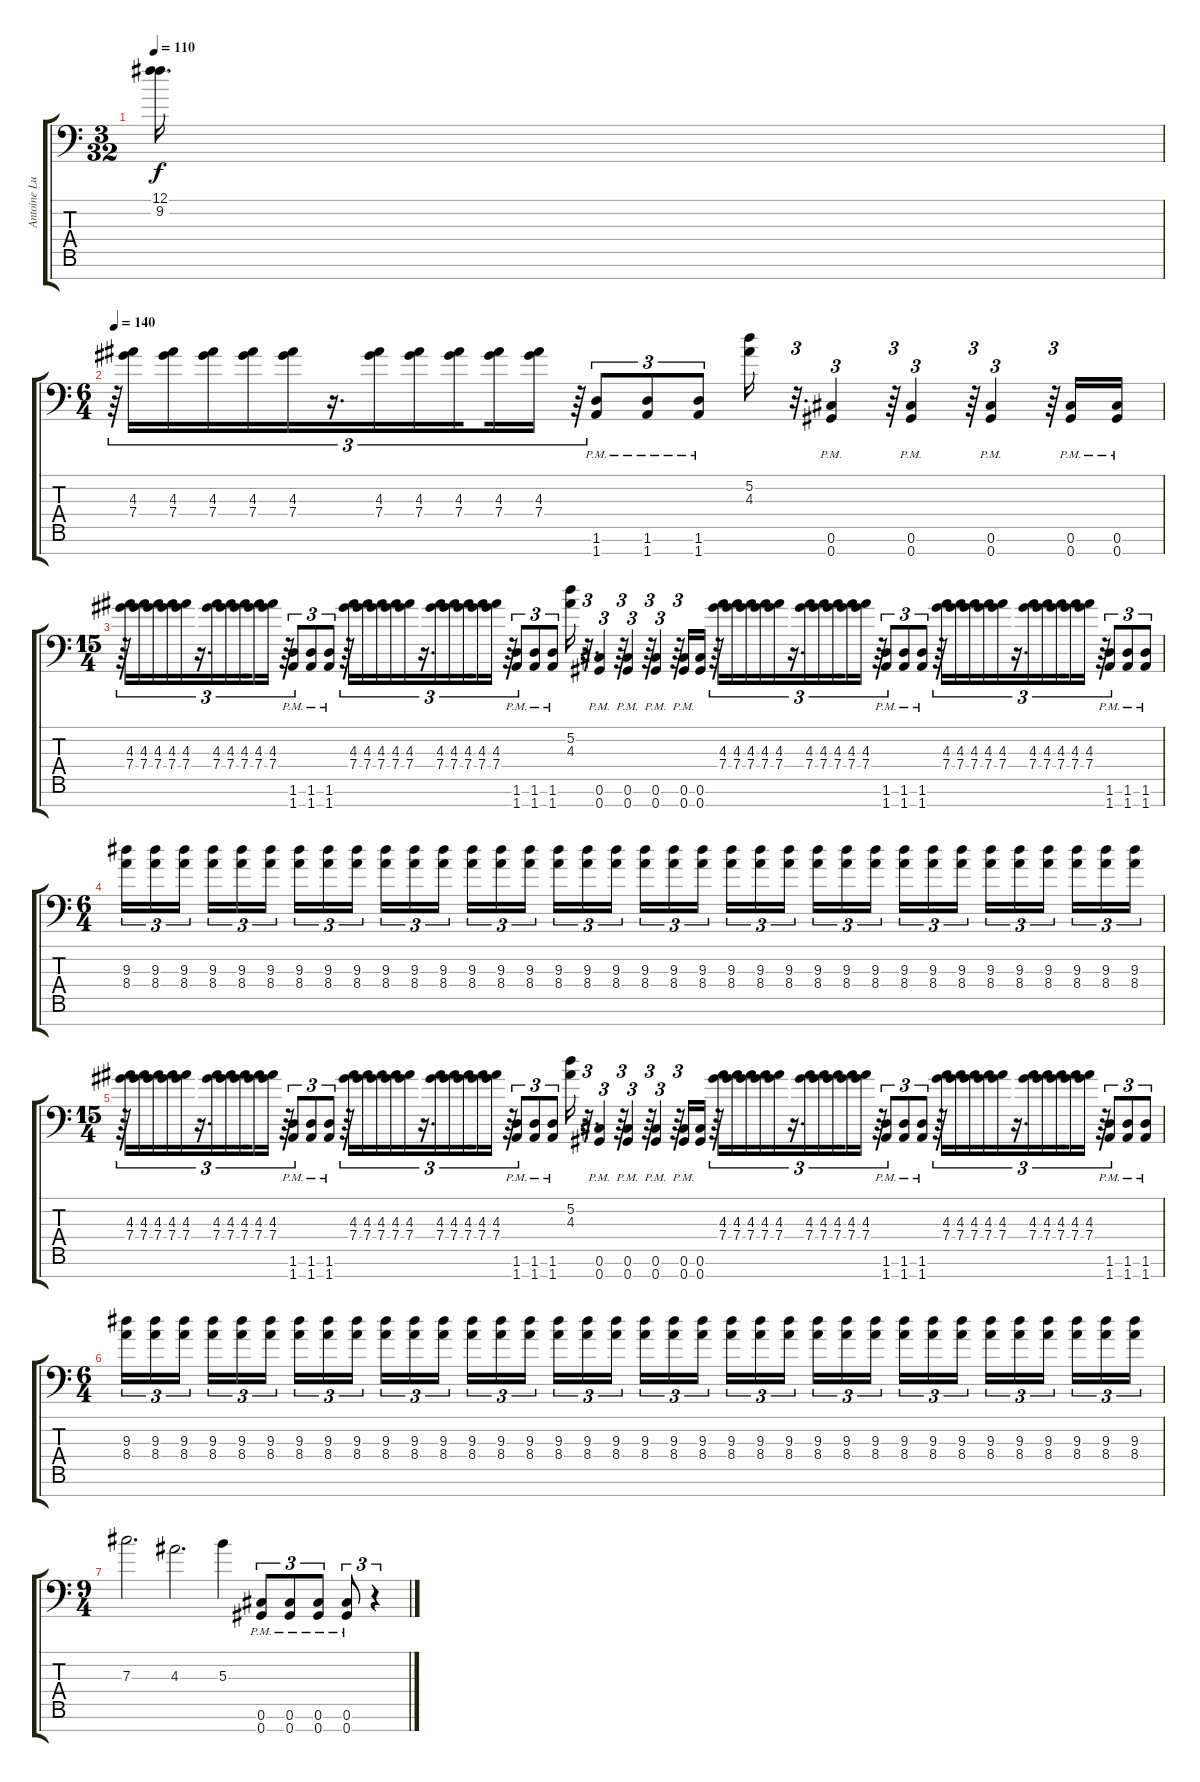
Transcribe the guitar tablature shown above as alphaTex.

\track ("Antoine Lussier" "Antoine Lu") {instrument distortionguitar}
\staff {score tabs}
\tuning (F3 A3 Gb3 Db3 Ab2 Db2 Ab1) {hide}
\ts (3 32)
\tempo 110
\clef f4
\ks c
(12.1{t} 9.2{t}).16{d dy f} |
\ts (6 4)
\tempo 140
r.64{tu (3 2) instrument distortionguitar} (4.3 7.4).16{tu (3 2) instrument distortionguitar} (4.3 7.4).16{tu (3 2)} (4.3 7.4).16{tu (3 2)} (4.3 7.4).16{tu (3 2)} (4.3 7.4).16{tu (3 2)} r.16{d tu (3 2)} (4.3 7.4).16{tu (3 2)} (4.3 7.4).16{tu (3 2)} (4.3 7.4).16{tu (3 2) beam splitsecondary} (4.3 7.4).16{tu (3 2)} (4.3 7.4).16{tu (3 2)} r.64{tu (3 2)} (1.6{pm} 1.7{pm}).8{tu (3 2) instrument distortionguitar} (1.6{pm} 1.7{pm}).8{tu (3 2)} (1.6{pm} 1.7{pm}).8{tu (3 2)} (5.2 4.3).16{instrument distortionguitar} r.32{d tu (3 2)} (0.6{pm} 0.7{pm}).4{tu (3 2) instrument distortionguitar} r.64{tu (3 2)} (0.6{pm} 0.7{pm}).4{tu (3 2)} r.64{tu (3 2)} (0.6{pm} 0.7{pm}).4{tu (3 2)} r.64{tu (3 2)} (0.6{pm} 0.7{pm}).16 (0.6{pm} 0.7{pm}).16 |
\ts (15 4)
r.64{tu (3 2)} (4.3 7.4).16{tu (3 2) instrument distortionguitar} (4.3 7.4).16{tu (3 2)} (4.3 7.4).16{tu (3 2)} (4.3 7.4).16{tu (3 2)} (4.3 7.4).16{tu (3 2)} r.16{d tu (3 2)} (4.3 7.4).16{tu (3 2)} (4.3 7.4).16{tu (3 2)} (4.3 7.4).16{tu (3 2) beam splitsecondary} (4.3 7.4).16{tu (3 2)} (4.3 7.4).16{tu (3 2)} r.64{tu (3 2)} (1.6{pm} 1.7{pm}).8{tu (3 2) instrument distortionguitar} (1.6{pm} 1.7{pm}).8{tu (3 2)} (1.6{pm} 1.7{pm}).8{tu (3 2)} r.64{tu (3 2)} (4.3 7.4).16{tu (3 2) instrument distortionguitar} (4.3 7.4).16{tu (3 2)} (4.3 7.4).16{tu (3 2)} (4.3 7.4).16{tu (3 2)} (4.3 7.4).16{tu (3 2)} r.16{d tu (3 2)} (4.3 7.4).16{tu (3 2)} (4.3 7.4).16{tu (3 2)} (4.3 7.4).16{tu (3 2) beam splitsecondary} (4.3 7.4).16{tu (3 2)} (4.3 7.4).16{tu (3 2)} r.64{tu (3 2)} (1.6{pm} 1.7{pm}).8{tu (3 2) instrument distortionguitar} (1.6{pm} 1.7{pm}).8{tu (3 2)} (1.6{pm} 1.7{pm}).8{tu (3 2)} (5.2 4.3).16{instrument distortionguitar} r.32{d tu (3 2)} (0.6{pm} 0.7{pm}).4{tu (3 2) instrument distortionguitar} r.64{tu (3 2)} (0.6{pm} 0.7{pm}).4{tu (3 2)} r.64{tu (3 2)} (0.6{pm} 0.7{pm}).4{tu (3 2)} r.64{tu (3 2)} (0.6{pm} 0.7{pm}).16 (0.6{pm} 0.7{pm}).16 r.64{tu (3 2)} (4.3 7.4).16{tu (3 2) instrument distortionguitar} (4.3 7.4).16{tu (3 2)} (4.3 7.4).16{tu (3 2)} (4.3 7.4).16{tu (3 2)} (4.3 7.4).16{tu (3 2)} r.16{d tu (3 2)} (4.3 7.4).16{tu (3 2)} (4.3 7.4).16{tu (3 2)} (4.3 7.4).16{tu (3 2) beam splitsecondary} (4.3 7.4).16{tu (3 2)} (4.3 7.4).16{tu (3 2)} r.64{tu (3 2)} (1.6{pm} 1.7{pm}).8{tu (3 2) instrument distortionguitar} (1.6{pm} 1.7{pm}).8{tu (3 2)} (1.6{pm} 1.7{pm}).8{tu (3 2)} r.64{tu (3 2)} (4.3 7.4).16{tu (3 2) instrument distortionguitar} (4.3 7.4).16{tu (3 2)} (4.3 7.4).16{tu (3 2)} (4.3 7.4).16{tu (3 2)} (4.3 7.4).16{tu (3 2)} r.16{d tu (3 2)} (4.3 7.4).16{tu (3 2)} (4.3 7.4).16{tu (3 2)} (4.3 7.4).16{tu (3 2) beam splitsecondary} (4.3 7.4).16{tu (3 2)} (4.3 7.4).16{tu (3 2)} r.64{tu (3 2)} (1.6{pm} 1.7{pm}).8{tu (3 2) instrument distortionguitar} (1.6{pm} 1.7{pm}).8{tu (3 2)} (1.6{pm} 1.7{pm}).8{tu (3 2)} |
\ts (6 4)
(9.3 8.4).16{tu (3 2) instrument distortionguitar} (9.3 8.4).16{tu (3 2)} (9.3 8.4).16{tu (3 2) beam splitsecondary} (9.3 8.4).16{tu (3 2)} (9.3 8.4).16{tu (3 2)} (9.3 8.4).16{tu (3 2) beam splitsecondary} (9.3 8.4).16{tu (3 2)} (9.3 8.4).16{tu (3 2)} (9.3 8.4).16{tu (3 2) beam splitsecondary} (9.3 8.4).16{tu (3 2)} (9.3 8.4).16{tu (3 2)} (9.3 8.4).16{tu (3 2) beam splitsecondary} (9.3 8.4).16{tu (3 2)} (9.3 8.4).16{tu (3 2)} (9.3 8.4).16{tu (3 2) beam splitsecondary} (9.3 8.4).16{tu (3 2)} (9.3 8.4).16{tu (3 2)} (9.3 8.4).16{tu (3 2)} (9.3 8.4).16{tu (3 2)} (9.3 8.4).16{tu (3 2)} (9.3 8.4).16{tu (3 2) beam splitsecondary} (9.3 8.4).16{tu (3 2)} (9.3 8.4).16{tu (3 2)} (9.3 8.4).16{tu (3 2) beam splitsecondary} (9.3 8.4).16{tu (3 2)} (9.3 8.4).16{tu (3 2)} (9.3 8.4).16{tu (3 2) beam splitsecondary} (9.3 8.4).16{tu (3 2)} (9.3 8.4).16{tu (3 2)} (9.3 8.4).16{tu (3 2) beam splitsecondary} (9.3 8.4).16{tu (3 2)} (9.3 8.4).16{tu (3 2)} (9.3 8.4).16{tu (3 2) beam splitsecondary} (9.3 8.4).16{tu (3 2)} (9.3 8.4).16{tu (3 2)} (9.3 8.4).16{tu (3 2)} |
\ts (15 4)
r.64{tu (3 2)} (4.3 7.4).16{tu (3 2) instrument distortionguitar} (4.3 7.4).16{tu (3 2)} (4.3 7.4).16{tu (3 2)} (4.3 7.4).16{tu (3 2)} (4.3 7.4).16{tu (3 2)} r.16{d tu (3 2)} (4.3 7.4).16{tu (3 2)} (4.3 7.4).16{tu (3 2)} (4.3 7.4).16{tu (3 2) beam splitsecondary} (4.3 7.4).16{tu (3 2)} (4.3 7.4).16{tu (3 2)} r.64{tu (3 2)} (1.6{pm} 1.7{pm}).8{tu (3 2) instrument distortionguitar} (1.6{pm} 1.7{pm}).8{tu (3 2)} (1.6{pm} 1.7{pm}).8{tu (3 2)} r.64{tu (3 2)} (4.3 7.4).16{tu (3 2) instrument distortionguitar} (4.3 7.4).16{tu (3 2)} (4.3 7.4).16{tu (3 2)} (4.3 7.4).16{tu (3 2)} (4.3 7.4).16{tu (3 2)} r.16{d tu (3 2)} (4.3 7.4).16{tu (3 2)} (4.3 7.4).16{tu (3 2)} (4.3 7.4).16{tu (3 2) beam splitsecondary} (4.3 7.4).16{tu (3 2)} (4.3 7.4).16{tu (3 2)} r.64{tu (3 2)} (1.6{pm} 1.7{pm}).8{tu (3 2) instrument distortionguitar} (1.6{pm} 1.7{pm}).8{tu (3 2)} (1.6{pm} 1.7{pm}).8{tu (3 2)} (5.2 4.3).16{instrument distortionguitar} r.32{d tu (3 2)} (0.6{pm} 0.7{pm}).4{tu (3 2) instrument distortionguitar} r.64{tu (3 2)} (0.6{pm} 0.7{pm}).4{tu (3 2)} r.64{tu (3 2)} (0.6{pm} 0.7{pm}).4{tu (3 2)} r.64{tu (3 2)} (0.6{pm} 0.7{pm}).16 (0.6{pm} 0.7{pm}).16 r.64{tu (3 2)} (4.3 7.4).16{tu (3 2) instrument distortionguitar} (4.3 7.4).16{tu (3 2)} (4.3 7.4).16{tu (3 2)} (4.3 7.4).16{tu (3 2)} (4.3 7.4).16{tu (3 2)} r.16{d tu (3 2)} (4.3 7.4).16{tu (3 2)} (4.3 7.4).16{tu (3 2)} (4.3 7.4).16{tu (3 2) beam splitsecondary} (4.3 7.4).16{tu (3 2)} (4.3 7.4).16{tu (3 2)} r.64{tu (3 2)} (1.6{pm} 1.7{pm}).8{tu (3 2) instrument distortionguitar} (1.6{pm} 1.7{pm}).8{tu (3 2)} (1.6{pm} 1.7{pm}).8{tu (3 2)} r.64{tu (3 2)} (4.3 7.4).16{tu (3 2) instrument distortionguitar} (4.3 7.4).16{tu (3 2)} (4.3 7.4).16{tu (3 2)} (4.3 7.4).16{tu (3 2)} (4.3 7.4).16{tu (3 2)} r.16{d tu (3 2)} (4.3 7.4).16{tu (3 2)} (4.3 7.4).16{tu (3 2)} (4.3 7.4).16{tu (3 2) beam splitsecondary} (4.3 7.4).16{tu (3 2)} (4.3 7.4).16{tu (3 2)} r.64{tu (3 2)} (1.6{pm} 1.7{pm}).8{tu (3 2) instrument distortionguitar} (1.6{pm} 1.7{pm}).8{tu (3 2)} (1.6{pm} 1.7{pm}).8{tu (3 2)} |
\ts (6 4)
(9.3 8.4).16{tu (3 2) instrument distortionguitar} (9.3 8.4).16{tu (3 2)} (9.3 8.4).16{tu (3 2) beam splitsecondary} (9.3 8.4).16{tu (3 2)} (9.3 8.4).16{tu (3 2)} (9.3 8.4).16{tu (3 2) beam splitsecondary} (9.3 8.4).16{tu (3 2)} (9.3 8.4).16{tu (3 2)} (9.3 8.4).16{tu (3 2) beam splitsecondary} (9.3 8.4).16{tu (3 2)} (9.3 8.4).16{tu (3 2)} (9.3 8.4).16{tu (3 2) beam splitsecondary} (9.3 8.4).16{tu (3 2)} (9.3 8.4).16{tu (3 2)} (9.3 8.4).16{tu (3 2) beam splitsecondary} (9.3 8.4).16{tu (3 2)} (9.3 8.4).16{tu (3 2)} (9.3 8.4).16{tu (3 2)} (9.3 8.4).16{tu (3 2)} (9.3 8.4).16{tu (3 2)} (9.3 8.4).16{tu (3 2) beam splitsecondary} (9.3 8.4).16{tu (3 2)} (9.3 8.4).16{tu (3 2)} (9.3 8.4).16{tu (3 2) beam splitsecondary} (9.3 8.4).16{tu (3 2)} (9.3 8.4).16{tu (3 2)} (9.3 8.4).16{tu (3 2) beam splitsecondary} (9.3 8.4).16{tu (3 2)} (9.3 8.4).16{tu (3 2)} (9.3 8.4).16{tu (3 2) beam splitsecondary} (9.3 8.4).16{tu (3 2)} (9.3 8.4).16{tu (3 2)} (9.3 8.4).16{tu (3 2) beam splitsecondary} (9.3 8.4).16{tu (3 2)} (9.3 8.4).16{tu (3 2)} (9.3 8.4).16{tu (3 2)} |
\ts (9 4)
7.3.2{d} 4.3.2{d} 5.3.4 (0.6{pm} 0.7{pm}).8{tu (3 2) instrument distortionguitar} (0.6{pm} 0.7{pm}).8{tu (3 2)} (0.6{pm} 0.7{pm}).8{tu (3 2)} (0.6{pm} 0.7{pm}).8{tu (3 2)} r.4{tu (3 2)}
